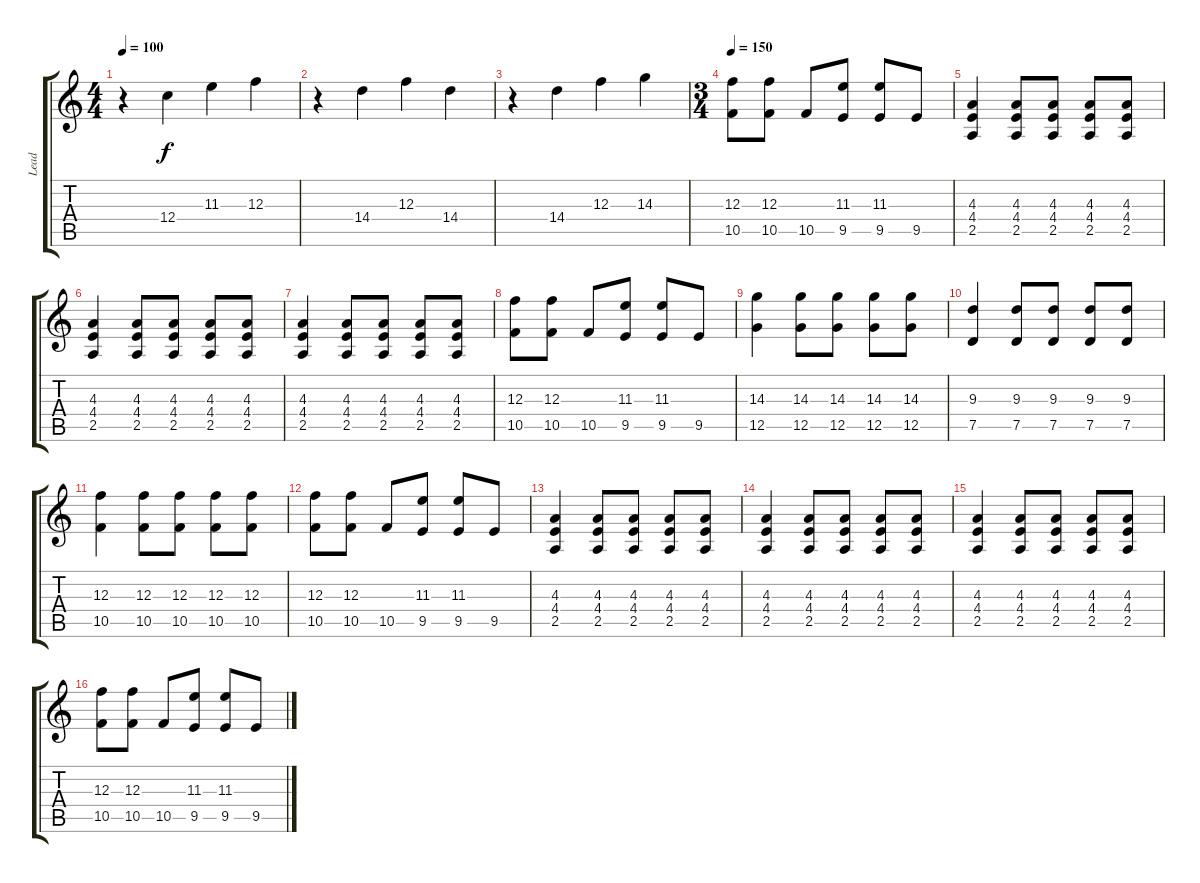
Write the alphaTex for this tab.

\track ("Lead" "Lead") {instrument distortionguitar}
\staff {score tabs}
\tuning (D4 A3 F3 C3 G2 D2) {hide}
\ts (4 4)
\tempo 100
\clef g2
\ks c
r.4{dy f} 12.4.4 11.3.4 12.3.4 |
r.4 14.4.4 12.3.4 14.4.4 |
r.4 14.4.4 12.3.4 14.3.4 |
\ts (3 4)
\tempo 150
(12.3 10.5).8 (12.3 10.5).8 10.5.8 (11.3 9.5).8 (11.3 9.5).8 9.5.8 |
(4.3 4.4 2.5).4 (4.3 4.4 2.5).8 (4.3 4.4 2.5).8 (4.3 4.4 2.5).8 (4.3 4.4 2.5).8 |
(4.3 4.4 2.5).4 (4.3 4.4 2.5).8 (4.3 4.4 2.5).8 (4.3 4.4 2.5).8 (4.3 4.4 2.5).8 |
(4.3 4.4 2.5).4 (4.3 4.4 2.5).8 (4.3 4.4 2.5).8 (4.3 4.4 2.5).8 (4.3 4.4 2.5).8 |
(12.3 10.5).8 (12.3 10.5).8 10.5.8 (11.3 9.5).8 (11.3 9.5).8 9.5.8 |
(14.3 12.5).4 (14.3 12.5).8 (14.3 12.5).8 (14.3 12.5).8 (14.3 12.5).8 |
(9.3 7.5).4 (9.3 7.5).8 (9.3 7.5).8 (9.3 7.5).8 (9.3 7.5).8 |
(12.3 10.5).4 (12.3 10.5).8 (12.3 10.5).8 (12.3 10.5).8 (12.3 10.5).8 |
(12.3 10.5).8 (12.3 10.5).8 10.5.8 (11.3 9.5).8 (11.3 9.5).8 9.5.8 |
(4.3 4.4 2.5).4 (4.3 4.4 2.5).8 (4.3 4.4 2.5).8 (4.3 4.4 2.5).8 (4.3 4.4 2.5).8 |
(4.3 4.4 2.5).4 (4.3 4.4 2.5).8 (4.3 4.4 2.5).8 (4.3 4.4 2.5).8 (4.3 4.4 2.5).8 |
(4.3 4.4 2.5).4 (4.3 4.4 2.5).8 (4.3 4.4 2.5).8 (4.3 4.4 2.5).8 (4.3 4.4 2.5).8 |
(12.3 10.5).8 (12.3 10.5).8 10.5.8 (11.3 9.5).8 (11.3 9.5).8 9.5.8
